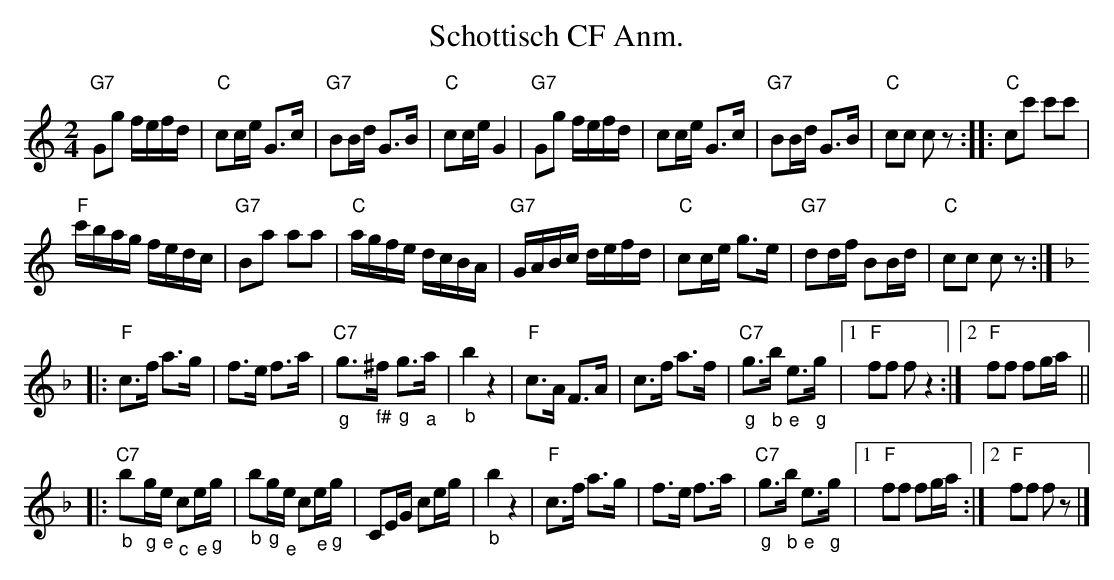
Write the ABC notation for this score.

X:1
T: Schottisch CF Anm.
M:2/4
L:1/16
K:C
"G7"G2g2 fefd | "C"c2ce G3c | "G7"B2Bd G3B | "C"c2ce G4 | \
"G7"G2g2 fefd |    c2ce G3c | "G7"B2Bd G3B | "C"c2c2 c2 z2 :: "C"c2c'2 c'2c'2 |
"F"c'bag fedc | "G7"B2a2 a2a2 | "C"agfe dcBA | "G7"GABc defd |  "C"c2ce g3e | "G7"d2df B2Bd | "C"c2c2 c2 z2 :|  [K:F] [L:1/8]
|: "F"c>f a>g | f>e f>a | "C7""_g"g>"_f#"^f "_g"g>"_a"a | "_b"b2 z2 | "F"c>A F>A | c>f a>f | "C7""_g"g>"_b"b "_e"e>"_g"g |1 "F"ff f z2 :|2 "F"ff fg/a/ ||
|: "C7""_b"b"_g"g/"_e"e/ "_c"c"_e"e/"_g"g/ | "_b"b"_g"g/"_e"e/ c"_e"e/"_g"g/ | CE/G/ ce/g/ | "_b"b2 z2 | "F"c>f a>g | f>e f>a | "C7""_g"g>"_b"b "_e"e>"_g"g |1 "F"ff fg/a/ :|2 "F"ff f z |]
